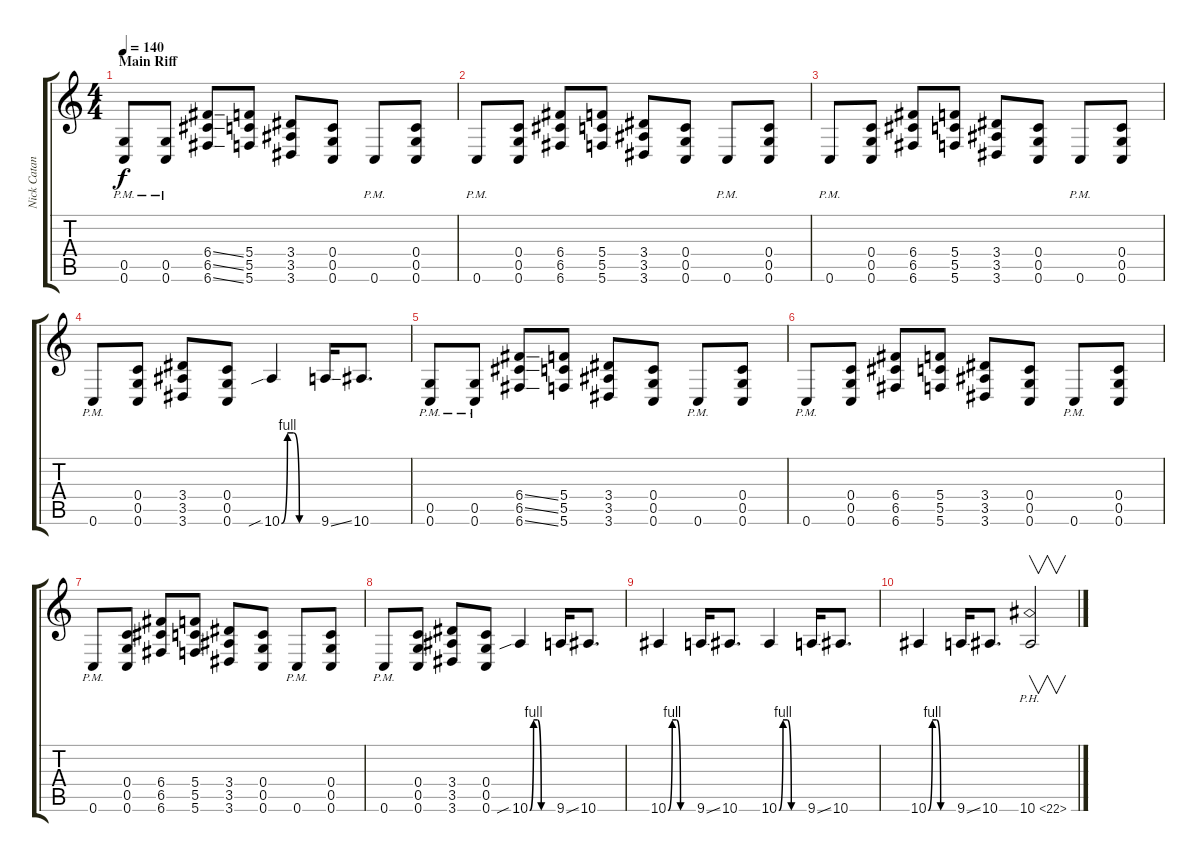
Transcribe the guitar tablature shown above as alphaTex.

\track ("Nick Catanese" "Nick Catan") {instrument distortionguitar}
\staff {score tabs}
\tuning (D4 A3 F3 C3 G2 C2) {hide}
\ts (4 4)
\section ("" "Main Riff")
\tempo 140
\clef g2
\ks c
(0.5{pm} 0.6{pm}).8{dy f} (0.5{pm} 0.6{pm}).8 (6.4{ss} 6.5{ss} 6.6{ss}).8 (5.4 5.5 5.6).8 (3.4 3.5 3.6).8 (0.4 0.5 0.6).8 0.6{pm}.8 (0.4 0.5 0.6).8 |
0.6{pm}.8 (0.4 0.5 0.6).8 (6.4 6.5 6.6).8 (5.4 5.5 5.6).8 (3.4 3.5 3.6).8 (0.4 0.5 0.6).8 0.6{pm}.8 (0.4 0.5 0.6).8 |
0.6{pm}.8 (0.4 0.5 0.6).8 (6.4 6.5 6.6).8 (5.4 5.5 5.6).8 (3.4 3.5 3.6).8 (0.4 0.5 0.6).8 0.6{pm}.8 (0.4 0.5 0.6).8 |
0.6{pm}.8 (0.4 0.5 0.6).8 (3.4 3.5 3.6).8 (0.4 0.5 0.6).8 10.6{be (custom 0 0 10 4 20 4 30 0 60 0) sib}.4 9.6{ss}.16 10.6.8{d} |
(0.5{pm} 0.6{pm}).8 (0.5{pm} 0.6{pm}).8 (6.4{ss} 6.5{ss} 6.6{ss}).8 (5.4 5.5 5.6).8 (3.4 3.5 3.6).8 (0.4 0.5 0.6).8 0.6{pm}.8 (0.4 0.5 0.6).8 |
0.6{pm}.8 (0.4 0.5 0.6).8 (6.4 6.5 6.6).8 (5.4 5.5 5.6).8 (3.4 3.5 3.6).8 (0.4 0.5 0.6).8 0.6{pm}.8 (0.4 0.5 0.6).8 |
0.6{pm}.8 (0.4 0.5 0.6).8 (6.4 6.5 6.6).8 (5.4 5.5 5.6).8 (3.4 3.5 3.6).8 (0.4 0.5 0.6).8 0.6{pm}.8 (0.4 0.5 0.6).8 |
0.6{pm}.8 (0.4 0.5 0.6).8 (3.4 3.5 3.6).8 (0.4 0.5 0.6).8 10.6{be (custom 0 0 10 4 20 4 30 0 60 0) sib}.4 9.6{ss}.16 10.6.8{d} |
10.6{be (custom 0 0 10 4 20 4 30 0 60 0)}.4 9.6{ss}.16 10.6.8{d} 10.6{be (custom 0 0 10 4 20 4 30 0 60 0)}.4 9.6{ss}.16 10.6.8{d} |
10.6{be (custom 0 0 10 4 20 4 30 0 60 0)}.4 9.6{ss}.16 10.6.8{d} 10.6{ph 12}.2{v}
